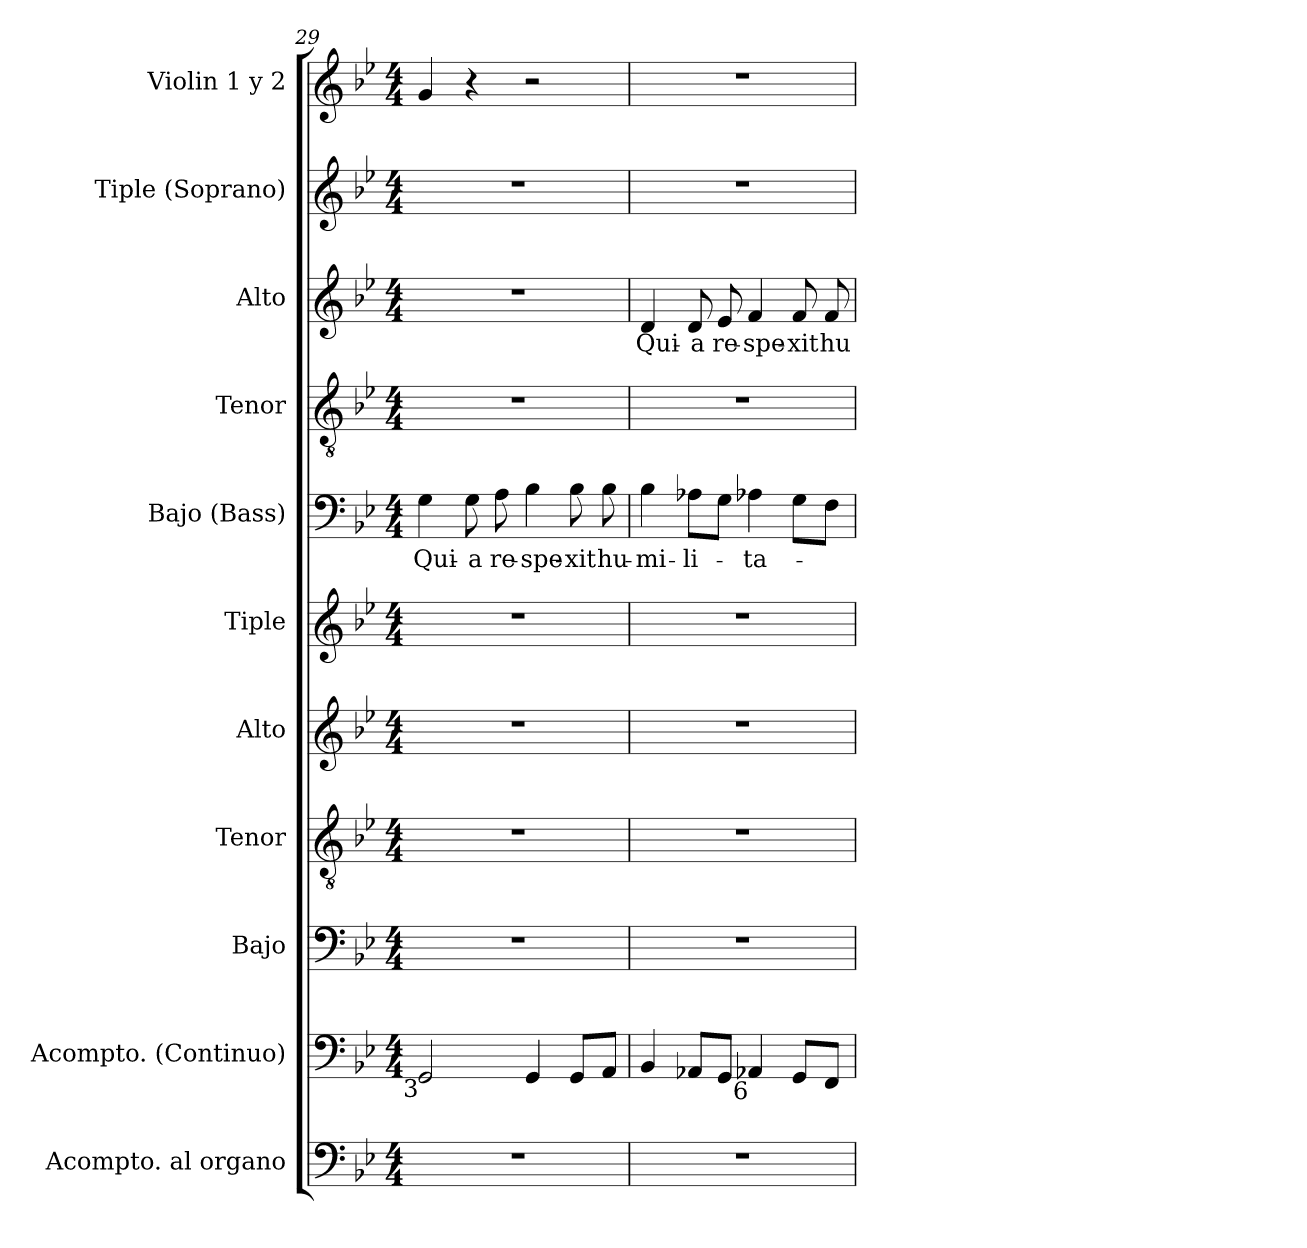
**kern	**kern	**kern	**kern	**kern	**kern	**kern	**text	**kern	**kern	**text	**kern	**kern
*part11	*part10	*part9	*part8	*part7	*part6	*part5	*part5	*part4	*part3	*part3	*part2	*part1
*staff11	*staff10	*staff9	*staff8	*staff7	*staff6	*staff5	*staff5	*staff4	*staff3	*staff3	*staff2	*staff1
*I"Acompto. al organo	*I"Acompto. (Continuo)	*I"Bajo	*I"Tenor	*I"Alto	*I"Tiple	*I"Bajo (Bass)	*	*I"Tenor	*I"Alto	*	*I"Tiple (Soprano)	*I"Violin  1 y 2
*I'Org.	*I'Cont.	*I'B.	*I'T.	*I'A.	*	*I'B.	*	*I'T.	*I'A.	*	*I'S.	*
*clefF4	*clefF4	*clefF4	*clefGv2	*clefG2	*clefG2	*clefF4	*	*clefGv2	*clefG2	*	*clefG2	*clefG2
*	*	*	*ITrd7c12	*	*	*	*	*ITrd7c12	*	*	*	*
*k[b-e-]	*k[b-e-]	*k[b-e-]	*k[b-e-]	*k[b-e-]	*k[b-e-]	*k[b-e-]	*	*k[b-e-]	*k[b-e-]	*	*k[b-e-]	*k[b-e-]
*B-:	*B-:	*B-:	*B-:	*B-:	*B-:	*B-:	*	*B-:	*B-:	*	*B-:	*B-:
*M4/4	*M4/4	*M4/4	*M4/4	*M4/4	*M4/4	*M4/4	*	*M4/4	*M4/4	*	*M4/4	*M4/4
=29	=29	=29	=29	=29	=29	=29	=29	=29	=29	=29	=29	=29
!	!LO:TX:b:rj:t=3	!	!	!	!	!	!	!	!	!	!	!
!	!	!	!	!	!	!	!LO:LY:b:color=#000000	!	!	!	!	!
1r	2GGi/	1r	1r	1r	1r	4Gi\	Qui-	1r	1r	.	1r	4gi/
!	!	!	!	!	!	!	!LO:LY:b:color=#000000	!	!	!	!	!
.	.	.	.	.	.	8Gi\	-a	.	.	.	.	4r
!	!	!	!	!	!	!	!LO:LY:b:color=#000000	!	!	!	!	!
.	.	.	.	.	.	8Ai\	re-	.	.	.	.	.
!	!	!	!	!	!	!	!LO:LY:b:color=#000000	!	!	!	!	!
.	4GGi/	.	.	.	.	4B-i\	-spe-	.	.	.	.	2r
!	!	!	!	!	!	!	!LO:LY:b:color=#000000	!	!	!	!	!
.	8GGi/L	.	.	.	.	8B-i\	-xit	.	.	.	.	.
!	!	!	!	!	!	!	!LO:LY:b:color=#000000	!	!	!	!	!
.	8AAi/J	.	.	.	.	8B-i\	hu-	.	.	.	.	.
=30	=30	=30	=30	=30	=30	=30	=30	=30	=30	=30	=30	=30
!	!	!	!	!	!	!	!LO:LY:b:color=#000000	!	!	!	!	!
!	!	!	!	!	!	!	!	!	!	!LO:LY:b:color=#000000	!	!
1r	4BB-i/	1r	1r	1r	1r	4B-i\	-mi-	1r	4di/	Qui-	1r	1r
!	!	!	!	!	!	!	!LO:LY:b:color=#000000	!	!	!	!	!
!	!	!	!	!	!	!	!	!	!	!LO:LY:b:color=#000000	!	!
.	8AA-Xi/L	.	.	.	.	8A-Xi\L	-li-	.	8di/	-a	.	.
!	!	!	!	!	!	!	!	!	!	!LO:LY:b:color=#000000	!	!
.	8GGi/J	.	.	.	.	8Gi\J	.	.	8e-i/	re-	.	.
!	!	!	!	!	!	!	!LO:LY:b:color=#000000	!	!	!	!	!
!	!LO:TX:b:rj:t=6	!	!	!	!	!	!	!	!	!	!	!
!	!	!	!	!	!	!	!	!	!	!LO:LY:b:color=#000000	!	!
.	4AA-Xi/	.	.	.	.	4A-Xi\	-ta-	.	4fi/	-spe-	.	.
!	!	!	!	!	!	!	!	!	!	!LO:LY:b:color=#000000	!	!
.	8GGi/L	.	.	.	.	8Gi\L	.	.	8fi/	-xit	.	.
!	!	!	!	!	!	!	!	!	!	!LO:LY:b:color=#000000	!	!
.	8FFi/J	.	.	.	.	8Fi\J	.	.	8fi/	hu-	.	.
=	=	=	=	=	=	=	=	=	=	=	=	=
*-	*-	*-	*-	*-	*-	*-	*-	*-	*-	*-	*-	*-
